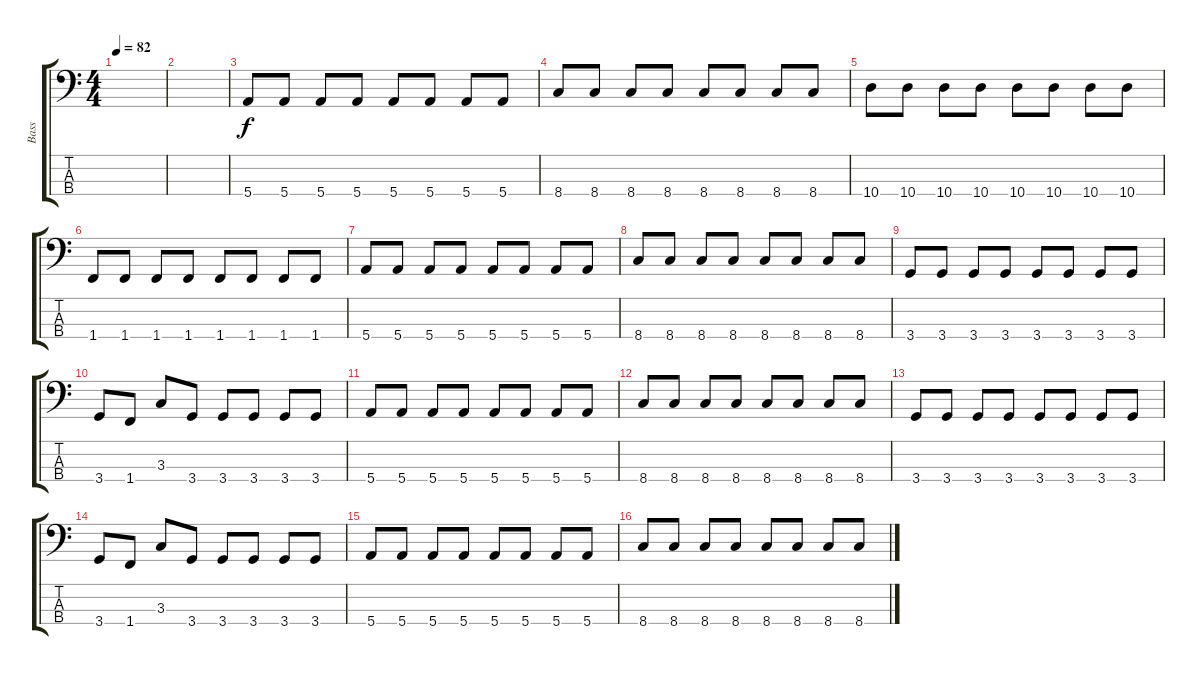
\track ("Bass" "Bass") {instrument acousticbass}
\staff {score tabs}
\tuning (G2 D2 A1 E1) {hide}
\ts (4 4)
\tempo 82
\clef f4
\ks c
|
|
5.4.8 5.4.8 5.4.8 5.4.8 5.4.8 5.4.8 5.4.8 5.4.8 |
8.4.8 8.4.8 8.4.8 8.4.8 8.4.8 8.4.8 8.4.8 8.4.8 |
10.4.8 10.4.8 10.4.8 10.4.8 10.4.8 10.4.8 10.4.8 10.4.8 |
1.4.8 1.4.8 1.4.8 1.4.8 1.4.8 1.4.8 1.4.8 1.4.8 |
5.4.8 5.4.8 5.4.8 5.4.8 5.4.8 5.4.8 5.4.8 5.4.8 |
8.4.8 8.4.8 8.4.8 8.4.8 8.4.8 8.4.8 8.4.8 8.4.8 |
3.4.8 3.4.8 3.4.8 3.4.8 3.4.8 3.4.8 3.4.8 3.4.8 |
3.4.8 1.4.8 3.3.8 3.4.8 3.4.8 3.4.8 3.4.8 3.4.8 |
5.4.8 5.4.8 5.4.8 5.4.8 5.4.8 5.4.8 5.4.8 5.4.8 |
8.4.8 8.4.8 8.4.8 8.4.8 8.4.8 8.4.8 8.4.8 8.4.8 |
3.4.8 3.4.8 3.4.8 3.4.8 3.4.8 3.4.8 3.4.8 3.4.8 |
3.4.8 1.4.8 3.3.8 3.4.8 3.4.8 3.4.8 3.4.8 3.4.8 |
5.4.8 5.4.8 5.4.8 5.4.8 5.4.8 5.4.8 5.4.8 5.4.8 |
8.4.8 8.4.8 8.4.8 8.4.8 8.4.8 8.4.8 8.4.8 8.4.8
